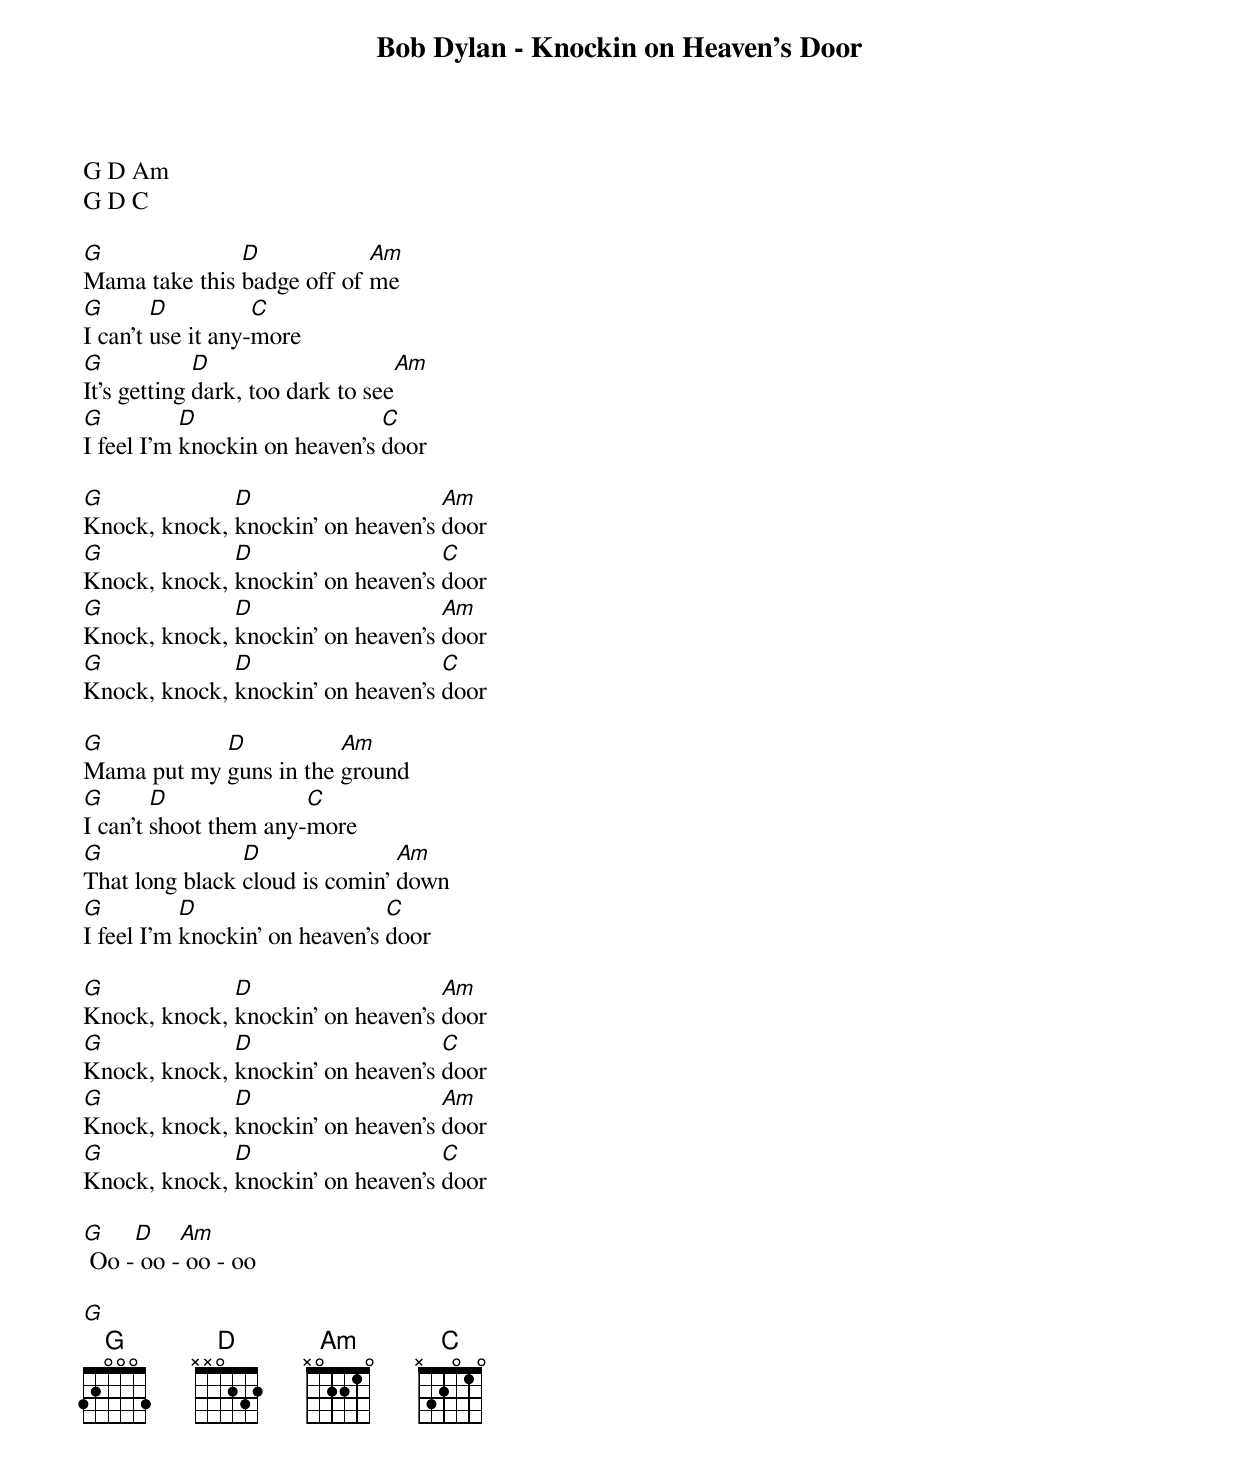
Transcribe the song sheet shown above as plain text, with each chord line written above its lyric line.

Bob Dylan - Knockin on Heaven's Door

G D Am
G D C

G              D            Am
Mama take this badge off of me
G       D          C
I can't use it any-more
G            D                        Am
It's getting dark, too dark to see
G          D                   C
I feel I'm knockin on heaven's door

G             D                    Am
Knock, knock, knockin' on heaven's door
G             D                    C
Knock, knock, knockin' on heaven's door
G             D                    Am
Knock, knock, knockin' on heaven's door
G             D                    C
Knock, knock, knockin' on heaven's door

G           D           Am
Mama put my guns in the ground
G       D              C
I can't shoot them any-more
G               D               Am
That long black cloud is comin' down
G          D                    C
I feel I'm knockin' on heaven's door

G             D                    Am
Knock, knock, knockin' on heaven's door
G             D                    C
Knock, knock, knockin' on heaven's door
G             D                    Am
Knock, knock, knockin' on heaven's door
G             D                    C
Knock, knock, knockin' on heaven's door

G    D    Am
 Oo - oo - oo - oo

G
